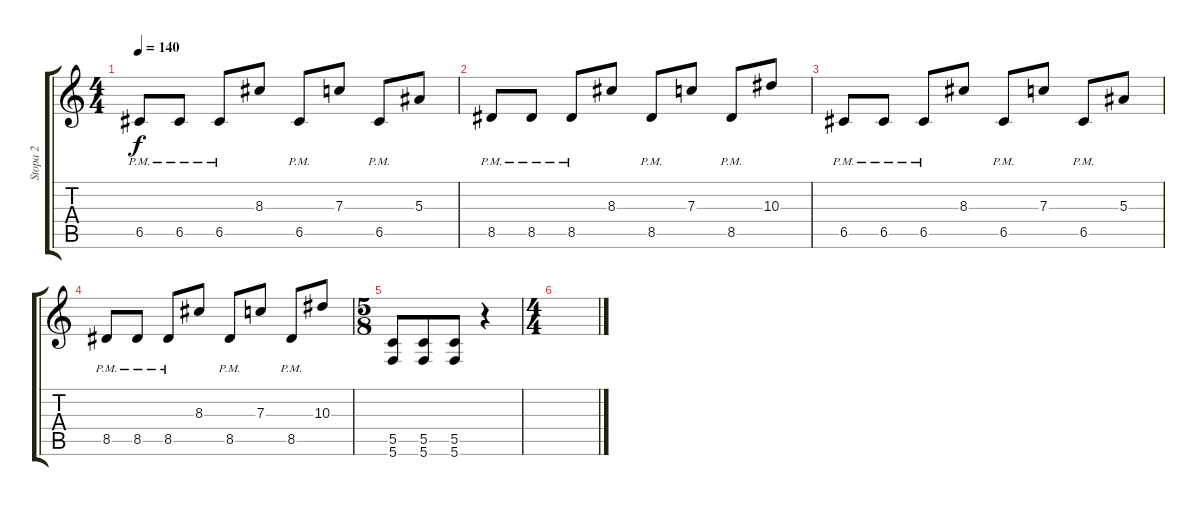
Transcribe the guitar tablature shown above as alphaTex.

\track ("Stopa 2" "Stopa 2") {instrument distortionguitar}
\staff {score tabs}
\tuning (D4 A3 F3 C3 G2 C2) {hide}
\ts (4 4)
\tempo 140
\clef g2
\ks c
6.5{pm}.8{dy f} 6.5{pm}.8 6.5{pm}.8 8.3.8 6.5{pm}.8 7.3.8 6.5{pm}.8 5.3.8 |
8.5{pm}.8 8.5{pm}.8 8.5{pm}.8 8.3.8 8.5{pm}.8 7.3.8 8.5{pm}.8 10.3.8 |
6.5{pm}.8 6.5{pm}.8 6.5{pm}.8 8.3.8 6.5{pm}.8 7.3.8 6.5{pm}.8 5.3.8 |
8.5{pm}.8 8.5{pm}.8 8.5{pm}.8 8.3.8 8.5{pm}.8 7.3.8 8.5{pm}.8 10.3.8 |
\ts (5 8)
(5.5 5.6).8 (5.5 5.6).8 (5.5 5.6).8 r.4 |
\ts (4 4)
